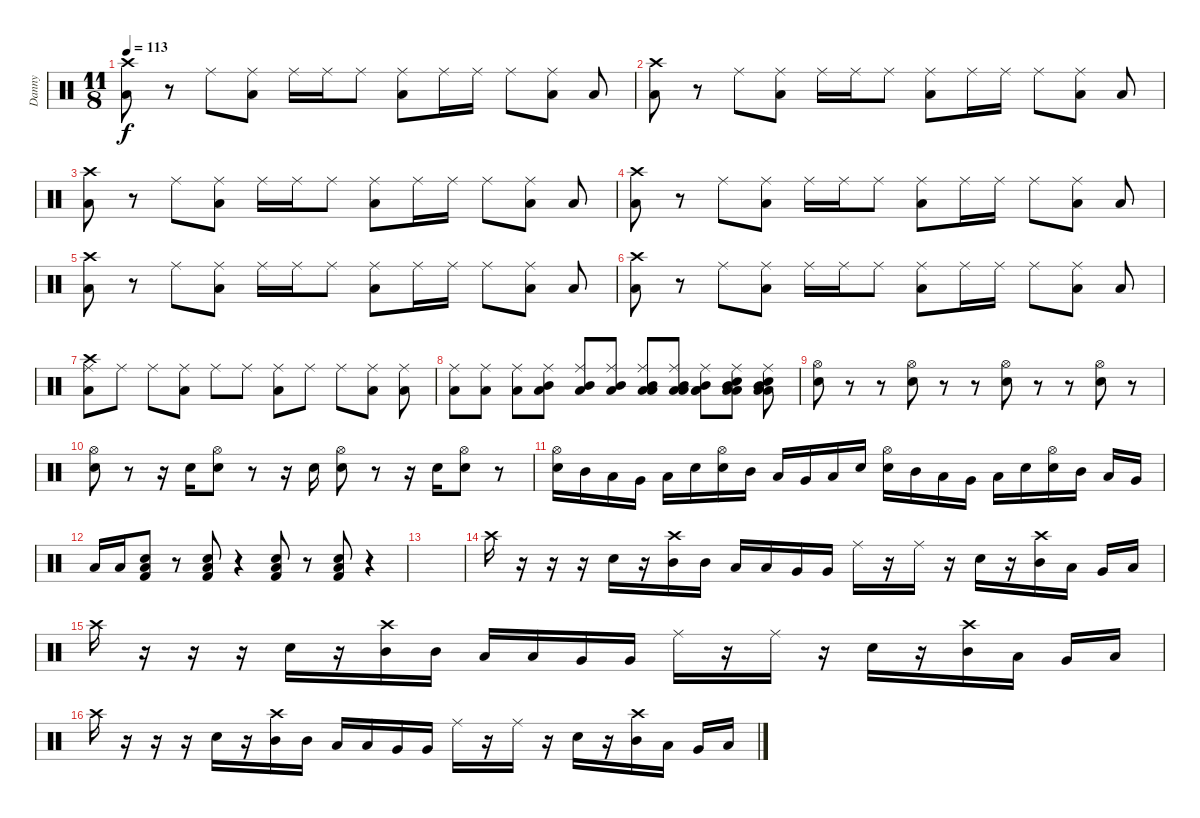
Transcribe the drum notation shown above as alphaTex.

\track ("Danny" "Danny") {instrument percussion}
\staff {score}
\articulation defaults
\ts (11 8)
\tempo 113
\clef neutral
\ks c
("Crash high (hit)" "Low Tom (hit)").8{dy f} r.8 "Ride (middle)".8 ("Ride (middle)" "Low Tom (hit)").8 "Ride (middle)".16 "Ride (middle)".16 "Ride (middle)".8 ("Ride (middle)" "Low Tom (hit)").8 "Ride (middle)".16 "Ride (middle)".16 "Ride (middle)".8 ("Ride (middle)" "Low Tom (hit)").8 "Low Tom (hit)".8 |
("Crash high (hit)" "Low Tom (hit)").8 r.8 "Ride (middle)".8 ("Ride (middle)" "Low Tom (hit)").8 "Ride (middle)".16 "Ride (middle)".16 "Ride (middle)".8 ("Ride (middle)" "Low Tom (hit)").8 "Ride (middle)".16 "Ride (middle)".16 "Ride (middle)".8 ("Ride (middle)" "Low Tom (hit)").8 "Low Tom (hit)".8 |
("Crash high (hit)" "Low Tom (hit)").8 r.8 "Ride (middle)".8 ("Ride (middle)" "Low Tom (hit)").8 "Ride (middle)".16 "Ride (middle)".16 "Ride (middle)".8 ("Ride (middle)" "Low Tom (hit)").8 "Ride (middle)".16 "Ride (middle)".16 "Ride (middle)".8 ("Ride (middle)" "Low Tom (hit)").8 "Low Tom (hit)".8 |
("Crash high (hit)" "Low Tom (hit)").8 r.8 "Ride (middle)".8 ("Ride (middle)" "Low Tom (hit)").8 "Ride (middle)".16 "Ride (middle)".16 "Ride (middle)".8 ("Ride (middle)" "Low Tom (hit)").8 "Ride (middle)".16 "Ride (middle)".16 "Ride (middle)".8 ("Ride (middle)" "Low Tom (hit)").8 "Low Tom (hit)".8 |
("Crash high (hit)" "Low Tom (hit)").8 r.8 "Ride (middle)".8 ("Ride (middle)" "Low Tom (hit)").8 "Ride (middle)".16 "Ride (middle)".16 "Ride (middle)".8 ("Ride (middle)" "Low Tom (hit)").8 "Ride (middle)".16 "Ride (middle)".16 "Ride (middle)".8 ("Ride (middle)" "Low Tom (hit)").8 "Low Tom (hit)".8 |
("Crash high (hit)" "Low Tom (hit)").8 r.8 "Ride (middle)".8 ("Ride (middle)" "Low Tom (hit)").8 "Ride (middle)".16 "Ride (middle)".16 "Ride (middle)".8 ("Ride (middle)" "Low Tom (hit)").8 "Ride (middle)".16 "Ride (middle)".16 "Ride (middle)".8 ("Ride (middle)" "Low Tom (hit)").8 "Low Tom (hit)".8 |
("Ride (middle)" "Crash high (hit)" "Low Tom (hit)").8 "Ride (middle)".8 "Ride (middle)".8 ("Ride (middle)" "Low Tom (hit)").8 "Ride (middle)".8 "Ride (middle)".8 ("Ride (middle)" "Low Tom (hit)").8 "Ride (middle)".8 "Ride (middle)".8 ("Ride (middle)" "Low Tom (hit)").8 ("Ride (middle)" "Low Tom (hit)").8 |
("Ride (middle)" "Low Tom (hit)").8 ("Ride (middle)" "Low Tom (hit)").8 ("Ride (middle)" "Low Tom (hit)").8 ("Ride (middle)" "Mid Tom (hit)" "Low Tom (hit)").8 ("Ride (middle)" "Mid Tom (hit)" "Low Tom (hit)").8 ("Ride (middle)" "Mid Tom (hit)" "Low Tom (hit)").8 ("Ride (middle)" "Low Floor Tom (hit)" "Mid Tom (hit)" "Low Tom (hit)").8 ("Ride (middle)" "Low Floor Tom (hit)" "Mid Tom (hit)" "Low Tom (hit)").8 ("Ride (middle)" "Low Floor Tom (hit)" "Mid Tom (hit)" "Low Tom (hit)").8 ("Snare (hit) 2" "Ride (middle)" "Low Floor Tom (hit)" "Mid Tom (hit)" "Low Tom (hit)").8 ("Snare (hit) 2" "Ride (middle)" "Low Floor Tom (hit)" "Mid Tom (hit)" "Low Tom (hit)").8 |
("Snare (hit) 2" "Hi-Hat (open)").8 r.8 r.8 ("Snare (hit) 2" "Hi-Hat (open)").8 r.8 r.8 ("Snare (hit) 2" "Hi-Hat (open)").8 r.8 r.8 ("Snare (hit) 2" "Hi-Hat (open)").8 r.8 |
("Snare (hit) 2" "Hi-Hat (open)").8 r.8 r.16 "Snare (hit) 2".16 ("Snare (hit) 2" "Hi-Hat (open)").8 r.8 r.16 "Snare (hit) 2".16 ("Snare (hit) 2" "Hi-Hat (open)").8 r.8 r.16 "Snare (hit) 2".16 ("Snare (hit) 2" "Hi-Hat (open)").8 r.8 |
("Snare (hit) 2" "Hi-Hat (open)").16 "Mid Tom (hit)".16 "Low Tom (hit)".16 "Very Low Tom (hit)".16 "Low Floor Tom (hit)".16 "Snare (hit) 2".16 ("Snare (hit) 2" "Hi-Hat (open)").16 "Mid Tom (hit)".16 "Low Tom (hit)".16 "Very Low Tom (hit)".16 "Low Floor Tom (hit)".16 "Snare (hit) 2".16 ("Snare (hit) 2" "Hi-Hat (open)").16 "Mid Tom (hit)".16 "Low Tom (hit)".16 "Very Low Tom (hit)".16 "Low Floor Tom (hit)".16 "Snare (hit) 2".16 ("Snare (hit) 2" "Hi-Hat (open)").16 "Mid Tom (hit)".16 "Low Tom (hit)".16 "Very Low Tom (hit)".16 |
"Low Floor Tom (hit)".16 "Low Floor Tom (hit)".16 ("Electric Snare (hit)" "Low Floor Tom (hit)" "Kick (hit) 2").8 r.8 ("Electric Snare (hit)" "Low Floor Tom (hit)" "Kick (hit) 2").8 r.4 ("Electric Snare (hit)" "Low Floor Tom (hit)" "Kick (hit) 2").8 r.8 ("Electric Snare (hit)" "Low Floor Tom (hit)" "Kick (hit) 2").8 r.4 |
|
"Crash high (hit)".16 r.16 r.16 r.16 "Snare (hit) 2".16 r.16 ("Crash high (hit)" "Mid Tom (hit)").16 "Mid Tom (hit)".16 "Low Tom (hit)".16 "Low Tom (hit)".16 "Very Low Tom (hit)".16 "Very Low Tom (hit)".16 "Ride (middle)".16 r.16 "Ride (middle)".16 r.16 "Snare (hit) 2".16 r.16 ("Crash high (hit)" "Mid Tom (hit)").16 "Low Tom (hit)".16 "Very Low Tom (hit)".16 "Low Floor Tom (hit)".16 |
"Crash high (hit)".16 r.16 r.16 r.16 "Snare (hit) 2".16 r.16 ("Crash high (hit)" "Mid Tom (hit)").16 "Mid Tom (hit)".16 "Low Tom (hit)".16 "Low Tom (hit)".16 "Very Low Tom (hit)".16 "Very Low Tom (hit)".16 "Ride (middle)".16 r.16 "Ride (middle)".16 r.16 "Snare (hit) 2".16 r.16 ("Crash high (hit)" "Mid Tom (hit)").16 "Low Tom (hit)".16 "Very Low Tom (hit)".16 "Low Floor Tom (hit)".16 |
"Crash high (hit)".16 r.16 r.16 r.16 "Snare (hit) 2".16 r.16 ("Crash high (hit)" "Mid Tom (hit)").16 "Mid Tom (hit)".16 "Low Tom (hit)".16 "Low Tom (hit)".16 "Very Low Tom (hit)".16 "Very Low Tom (hit)".16 "Ride (middle)".16 r.16 "Ride (middle)".16 r.16 "Snare (hit) 2".16 r.16 ("Crash high (hit)" "Mid Tom (hit)").16 "Low Tom (hit)".16 "Very Low Tom (hit)".16 "Low Floor Tom (hit)".16
